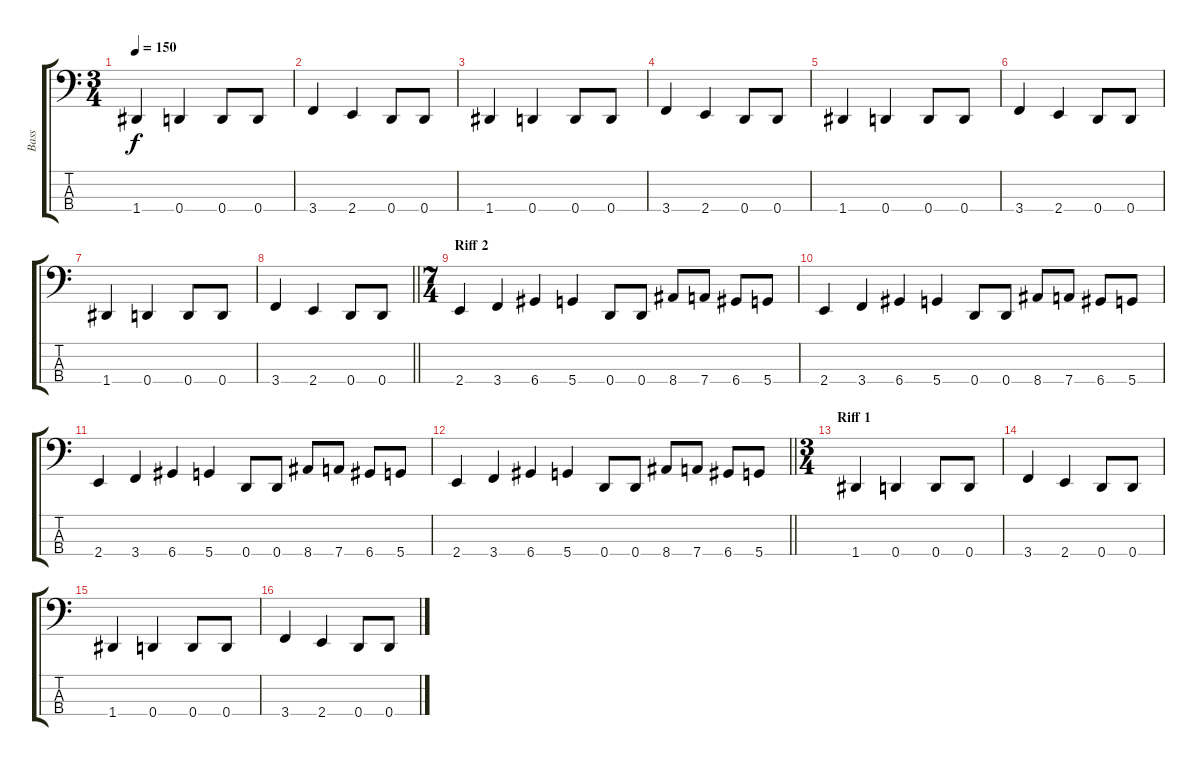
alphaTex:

\track ("Bass" "Bass") {instrument electricbasspick}
\staff {score tabs}
\tuning (G2 D2 A1 D1) {hide}
\ts (3 4)
\tempo 150
\clef f4
\ks c
1.4.4{dy f} 0.4.4 0.4.8 0.4.8 |
3.4.4 2.4.4 0.4.8 0.4.8 |
1.4.4 0.4.4 0.4.8 0.4.8 |
3.4.4 2.4.4 0.4.8 0.4.8 |
1.4.4 0.4.4 0.4.8 0.4.8 |
3.4.4 2.4.4 0.4.8 0.4.8 |
1.4.4 0.4.4 0.4.8 0.4.8 |
\barLineRight lightlight
3.4.4 2.4.4 0.4.8 0.4.8 |
\ts (7 4)
\section ("" "Riff 2")
2.4.4 3.4.4 6.4.4 5.4.4 0.4.8 0.4.8 8.4.8 7.4.8 6.4.8 5.4.8 |
2.4.4 3.4.4 6.4.4 5.4.4 0.4.8 0.4.8 8.4.8 7.4.8 6.4.8 5.4.8 |
2.4.4 3.4.4 6.4.4 5.4.4 0.4.8 0.4.8 8.4.8 7.4.8 6.4.8 5.4.8 |
\barLineRight lightlight
2.4.4 3.4.4 6.4.4 5.4.4 0.4.8 0.4.8 8.4.8 7.4.8 6.4.8 5.4.8 |
\ts (3 4)
\section ("" "Riff 1")
1.4.4 0.4.4 0.4.8 0.4.8 |
3.4.4 2.4.4 0.4.8 0.4.8 |
1.4.4 0.4.4 0.4.8 0.4.8 |
3.4.4 2.4.4 0.4.8 0.4.8
